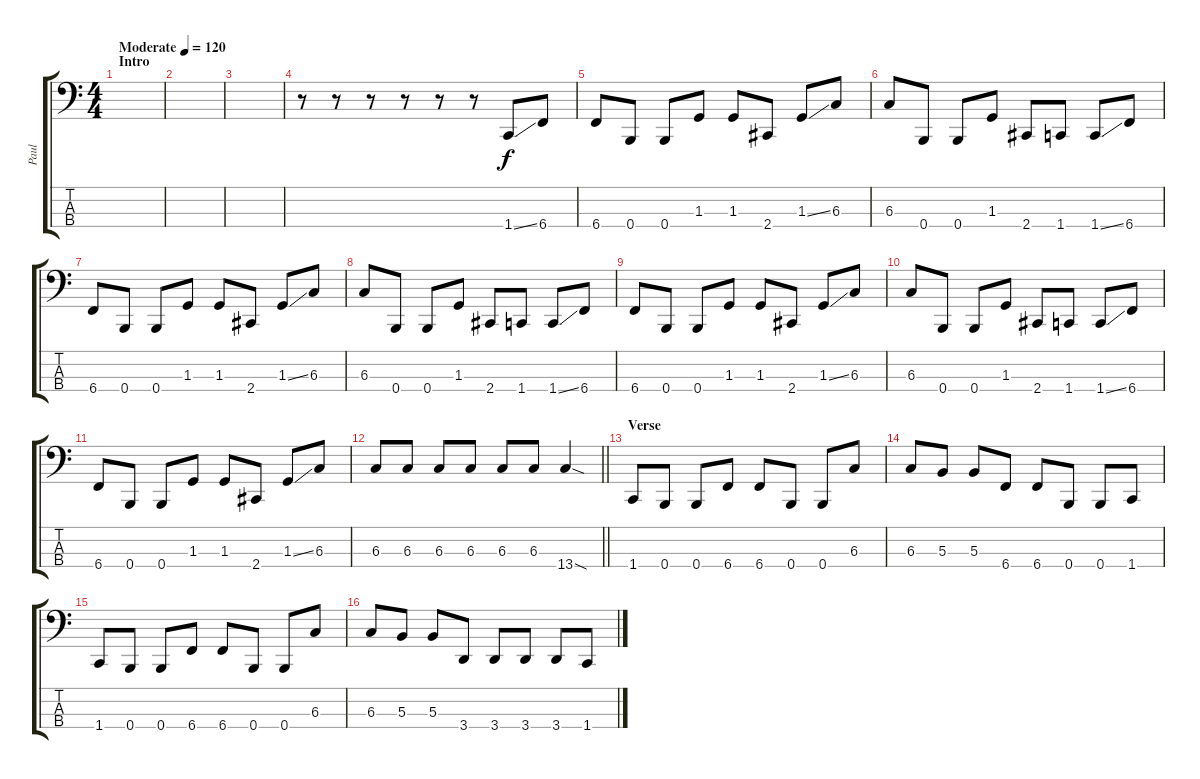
\track ("Paul" "Paul") {instrument electricbasspick}
\staff {score tabs}
\tuning (E2 B1 Gb1 B0) {hide}
\ts (4 4)
\section ("" "Intro")
\tempo (120 "Moderate")
\tempo 150
\tempo (120 "Moderate")
\clef f4
\ks c
|
|
|
r.8 r.8 r.8 r.8 r.8 r.8 1.4{ss}.8 6.4.8 |
6.4.8 0.4.8 0.4.8 1.3.8 1.3.8 2.4.8 1.3{ss}.8 6.3.8 |
6.3.8 0.4.8 0.4.8 1.3.8 2.4.8 1.4.8 1.4{ss}.8 6.4.8 |
6.4.8 0.4.8 0.4.8 1.3.8 1.3.8 2.4.8 1.3{ss}.8 6.3.8 |
6.3.8 0.4.8 0.4.8 1.3.8 2.4.8 1.4.8 1.4{ss}.8 6.4.8 |
6.4.8 0.4.8 0.4.8 1.3.8 1.3.8 2.4.8 1.3{ss}.8 6.3.8 |
6.3.8 0.4.8 0.4.8 1.3.8 2.4.8 1.4.8 1.4{ss}.8 6.4.8 |
6.4.8 0.4.8 0.4.8 1.3.8 1.3.8 2.4.8 1.3{ss}.8 6.3.8 |
\barLineRight lightlight
6.3.8 6.3.8 6.3.8 6.3.8 6.3.8 6.3.8 13.4{sod}.4 |
\section ("" "Verse")
1.4.8 0.4.8 0.4.8 6.4.8 6.4.8 0.4.8 0.4.8 6.3.8 |
6.3.8 5.3.8 5.3.8 6.4.8 6.4.8 0.4.8 0.4.8 1.4.8 |
1.4.8 0.4.8 0.4.8 6.4.8 6.4.8 0.4.8 0.4.8 6.3.8 |
6.3.8 5.3.8 5.3.8 3.4.8 3.4.8 3.4.8 3.4.8 1.4.8
